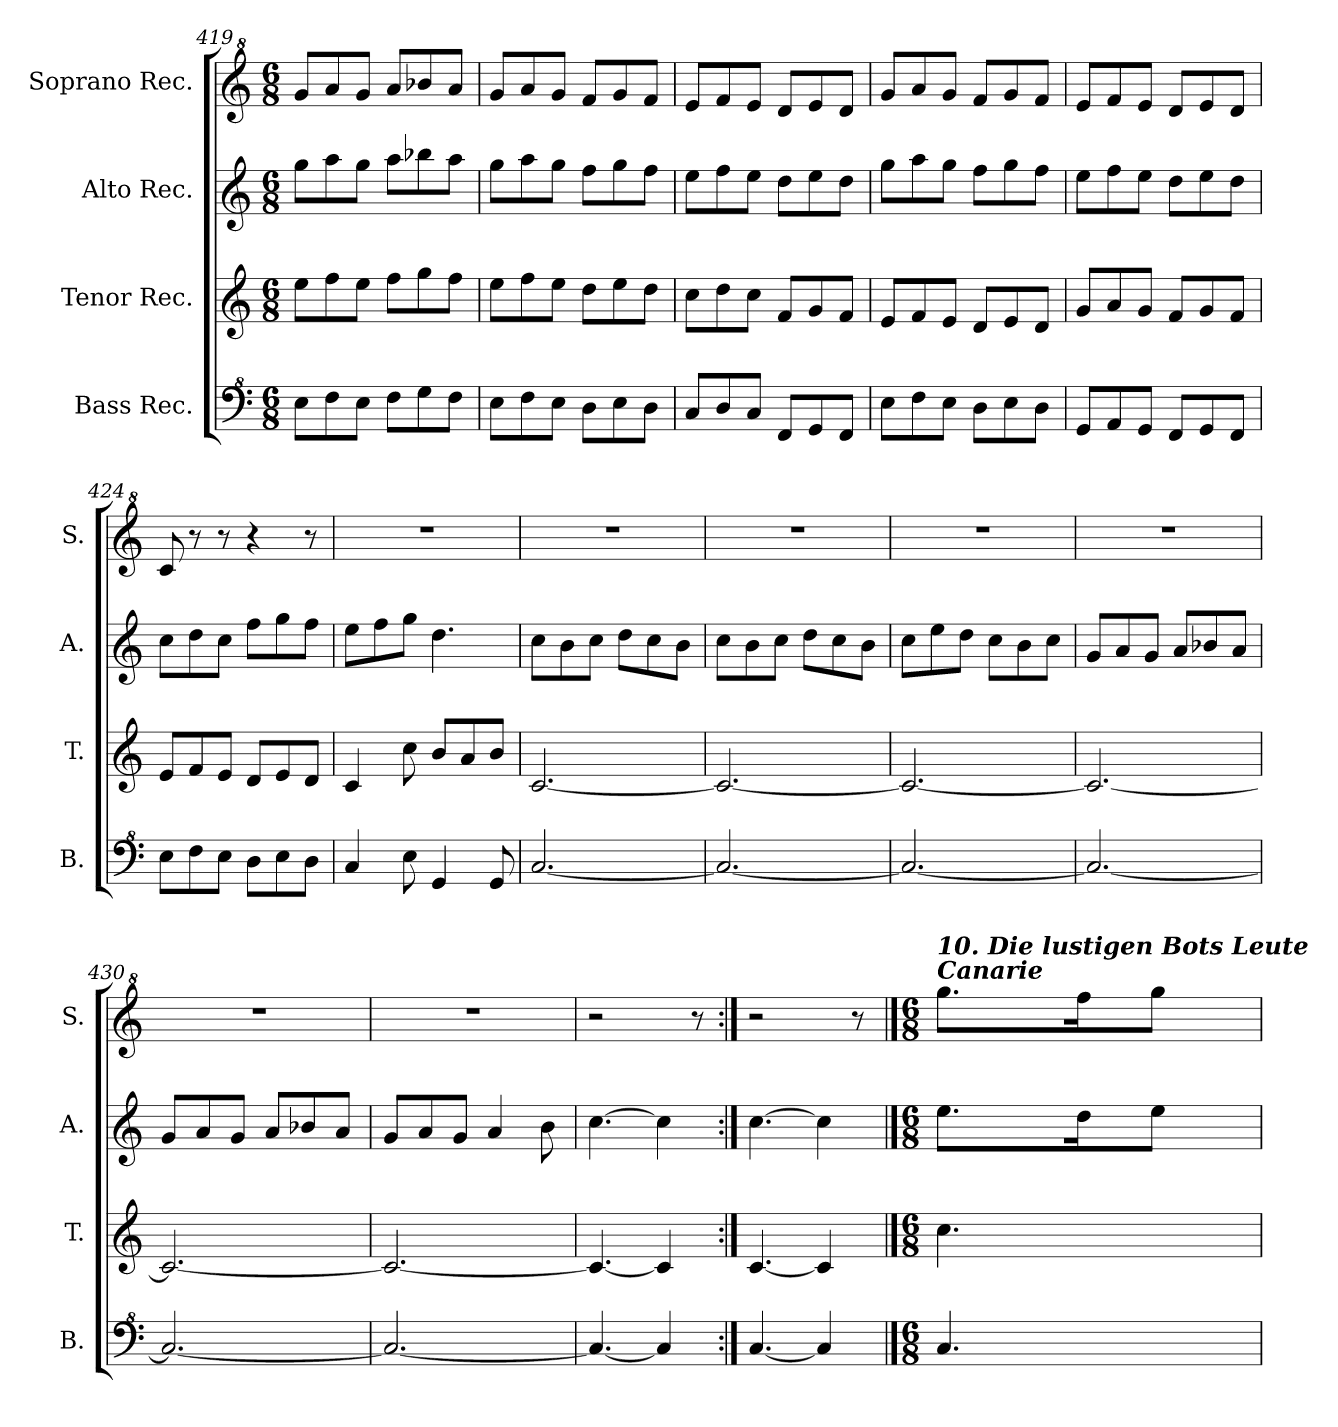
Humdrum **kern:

**kern	**kern	**kern	**kern
*part4	*part3	*part2	*part1
*staff4	*staff3	*staff2	*staff1
*I"Bass Rec.	*I"Tenor Rec.	*I"Alto Rec.	*I"Soprano Rec.
*I'B.	*I'T.	*I'A.	*I'S.
*clefF^4	*clefG2	*clefG2	*clefG^2
*k[]	*k[]	*k[]	*k[]
*M6/8	*M6/8	*M6/8	*M6/8
=419	=419	=419	=419
8e\L	8ee\L	8gg\L	8gg/L
8f\	8ff\	8aa\	8aa/
8e\J	8ee\J	8gg\J	8gg/J
8f\L	8ff\L	8aa\L	8aa/L
8g\	8gg\	8bb-X\	8bb-X/
8f\J	8ff\J	8aa\J	8aa/J
=420	=420	=420	=420
8e\L	8ee\L	8gg\L	8gg/L
8f\	8ff\	8aa\	8aa/
8e\J	8ee\J	8gg\J	8gg/J
8d\L	8dd\L	8ff\L	8ff/L
8e\	8ee\	8gg\	8gg/
8d\J	8dd\J	8ff\J	8ff/J
!!LO:LB:g=z
=421	=421	=421	=421
8c/L	8cc\L	8ee\L	8ee/L
8d/	8dd\	8ff\	8ff/
8c/J	8cc\J	8ee\J	8ee/J
8F/L	8f/L	8dd\L	8dd/L
8G/	8g/	8ee\	8ee/
8F/J	8f/J	8dd\J	8dd/J
=422	=422	=422	=422
8e\L	8e/L	8gg\L	8gg/L
8f\	8f/	8aa\	8aa/
8e\J	8e/J	8gg\J	8gg/J
8d\L	8d/L	8ff\L	8ff/L
8e\	8e/	8gg\	8gg/
8d\J	8d/J	8ff\J	8ff/J
=423	=423	=423	=423
8G/L	8g/L	8ee\L	8ee/L
8A/	8a/	8ff\	8ff/
8G/J	8g/J	8ee\J	8ee/J
8F/L	8f/L	8dd\L	8dd/L
8G/	8g/	8ee\	8ee/
8F/J	8f/J	8dd\J	8dd/J
=424	=424	=424	=424
8e\L	8e/L	8cc\L	8cc/
8f\	8f/	8dd\	8r
8e\J	8e/J	8cc\J	8r
8d\L	8d/L	8ff\L	4r
8e\	8e/	8gg\	.
8d\J	8d/J	8ff\J	8r
=425	=425	=425	=425
4c/	4c/	8ee\L	2.r
.	.	8ff\	.
8e\	8cc\	8gg\J	.
4G/	8b/L	4.dd\	.
.	8a/	.	.
8G/	8b/J	.	.
!!LO:PB:g=z
=426	=426	=426	=426
[2.c/	[2.c/	8cc\L	2.r
.	.	8b\	.
.	.	8cc\J	.
.	.	8dd\L	.
.	.	8cc\	.
.	.	8b\J	.
=427	=427	=427	=427
2.c/_	2.c/_	8cc\L	2.r
.	.	8b\	.
.	.	8cc\J	.
.	.	8dd\L	.
.	.	8cc\	.
.	.	8b\J	.
=428	=428	=428	=428
2.c/_	2.c/_	8cc\L	2.r
.	.	8ee\	.
.	.	8dd\J	.
.	.	8cc\L	.
.	.	8b\	.
.	.	8cc\J	.
=429	=429	=429	=429
2.c/_	2.c/_	8g/L	2.r
.	.	8a/	.
.	.	8g/J	.
.	.	8a/L	.
.	.	8b-X/	.
.	.	8a/J	.
=430	=430	=430	=430
2.c/_	2.c/_	8g/L	2.r
.	.	8a/	.
.	.	8g/J	.
.	.	8a/L	.
.	.	8b-X/	.
.	.	8a/J	.
=431	=431	=431	=431
2.c/_	2.c/_	8g/L	2.r
.	.	8a/	.
.	.	8g/J	.
.	.	4a/	.
.	.	8b\	.
=432	=432	=432	=432
4.c/_	4.c/_	[4.cc\	2r
4c/]	4c/]	4cc\]	.
.	.	.	8r
=433:|!	=433:|!	=433:|!	=433:|!
[4.c/	[4.c/	[4.cc\	2r
4c/]	4c/]	4cc\]	.
.	.	.	8r
!!LO:LB:g=z
==433X15	==433X15	==433X15	==433X15
*k[]	*k[]	*k[]	*k[]
*M6/8	*M6/8	*M6/8	*M6/8
*	*	*	*MM180
!	!	!	!LO:TX:a:Bi:t=Canarie
!	!	!	!LO:TX:a:Bi:t=10. Die lustigen Bots Leute
4.c/	4.cc\	8.ee\L	8.ggg\L
.	.	16dd\K	16fff\K
.	.	8ee\J	8ggg\J
=	=	=	=
*-	*-	*-	*-
